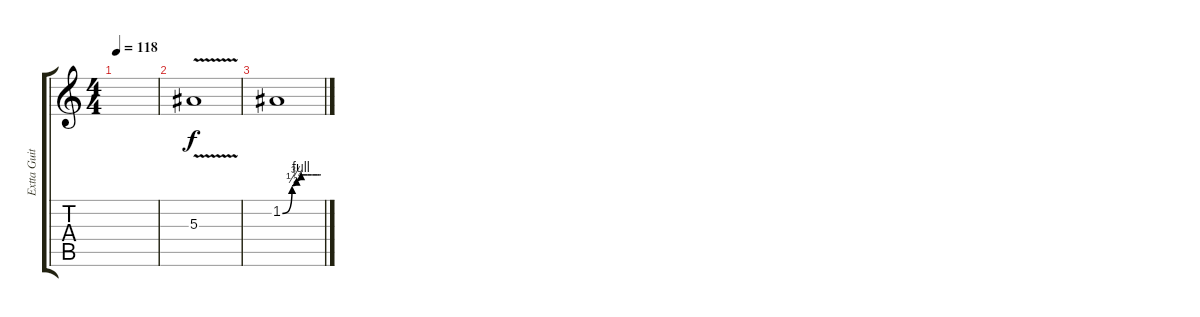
\track ("Extta Guitar 1" "Extta Guit") {instrument distortionguitar}
\staff {score tabs}
\tuning (D4 A3 F3 C3 G2 C2) {hide}
\ts (4 4)
\tempo 118
\clef g2
\ks c
|
5.3{v}.1 |
1.2{be (custom 0 0 15 2 22 3 29 4 39 4 43 4 45 4 47 4 55 4 58 4 60 4)}.1{volume 2}
